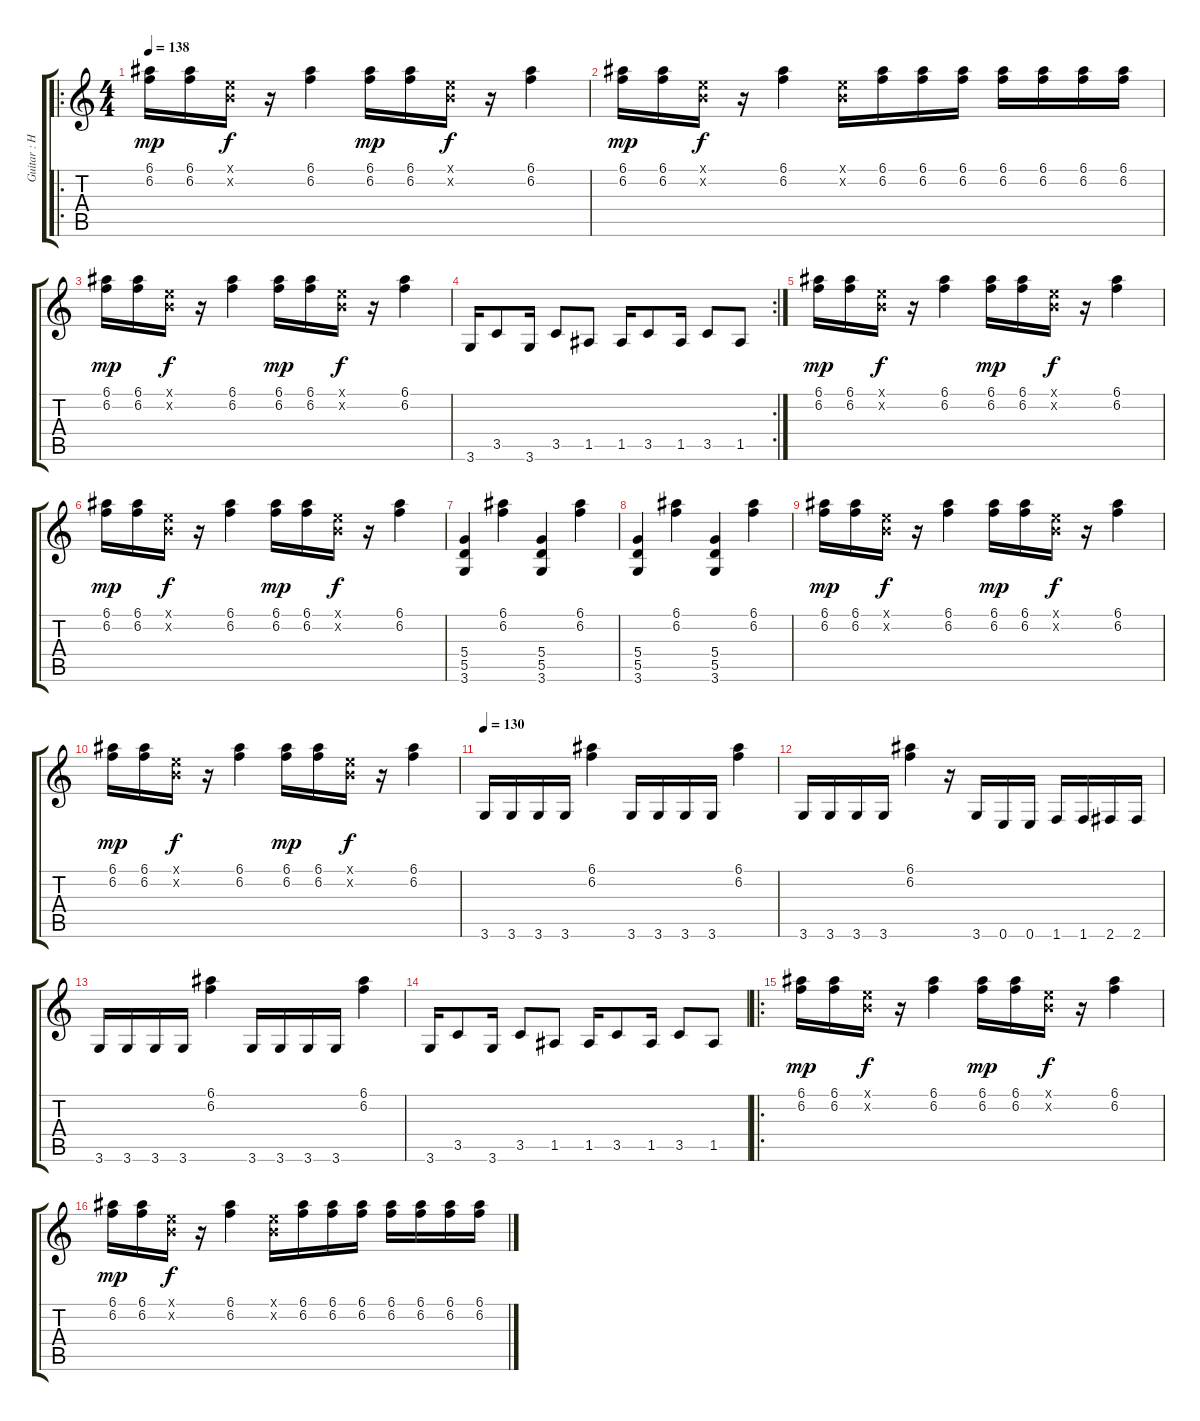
\track ("Guitar : Hillel Slovak" "Guitar : H") {instrument overdrivenguitar}
\staff {score tabs}
\tuning (E4 B3 G3 D3 A2 E2) {hide}
\ro
\ts (4 4)
\tempo 138
\clef g2
\ks c
(6.1 6.2).16{dy mp} (6.1 6.2).16 (0.1{x} 0.2{x}).16{dy f} r.16 (6.1 6.2).4 (6.1 6.2).16{dy mp} (6.1 6.2).16 (0.1{x} 0.2{x}).16{dy f} r.16 (6.1 6.2).4 |
(6.1 6.2).16{dy mp} (6.1 6.2).16 (0.1{x} 0.2{x}).16{dy f} r.16 (6.1 6.2).4 (0.1{x} 0.2{x}).16 (6.1 6.2).16 (6.1 6.2).16 (6.1 6.2).16 (6.1 6.2).16 (6.1 6.2).16 (6.1 6.2).16 (6.1 6.2).16 |
(6.1 6.2).16{dy mp} (6.1 6.2).16 (0.1{x} 0.2{x}).16{dy f} r.16 (6.1 6.2).4 (6.1 6.2).16{dy mp} (6.1 6.2).16 (0.1{x} 0.2{x}).16{dy f} r.16 (6.1 6.2).4 |
\rc 2
3.6.16 3.5.8 3.6.16 3.5.8 1.5.8 1.5.16 3.5.8 1.5.16 3.5.8 1.5.8 |
(6.1 6.2).16{dy mp} (6.1 6.2).16 (0.1{x} 0.2{x}).16{dy f} r.16 (6.1 6.2).4 (6.1 6.2).16{dy mp} (6.1 6.2).16 (0.1{x} 0.2{x}).16{dy f} r.16 (6.1 6.2).4 |
(6.1 6.2).16{dy mp} (6.1 6.2).16 (0.1{x} 0.2{x}).16{dy f} r.16 (6.1 6.2).4 (6.1 6.2).16{dy mp} (6.1 6.2).16 (0.1{x} 0.2{x}).16{dy f} r.16 (6.1 6.2).4 |
(5.4 5.5 3.6).4 (6.1 6.2).4 (5.4 5.5 3.6).4 (6.1 6.2).4 |
(5.4 5.5 3.6).4 (6.1 6.2).4 (5.4 5.5 3.6).4 (6.1 6.2).4 |
(6.1 6.2).16{dy mp} (6.1 6.2).16 (0.1{x} 0.2{x}).16{dy f} r.16 (6.1 6.2).4 (6.1 6.2).16{dy mp} (6.1 6.2).16 (0.1{x} 0.2{x}).16{dy f} r.16 (6.1 6.2).4 |
(6.1 6.2).16{dy mp} (6.1 6.2).16 (0.1{x} 0.2{x}).16{dy f} r.16 (6.1 6.2).4 (6.1 6.2).16{dy mp} (6.1 6.2).16 (0.1{x} 0.2{x}).16{dy f} r.16 (6.1 6.2).4 |
\tempo 130
3.6.16 3.6.16 3.6.16 3.6.16 (6.1 6.2).4 3.6.16 3.6.16 3.6.16 3.6.16 (6.1 6.2).4 |
3.6.16 3.6.16 3.6.16 3.6.16 (6.1 6.2).4 r.16 3.6.16 0.6.16 0.6.16 1.6.16 1.6.16 2.6.16 2.6.16 |
3.6.16 3.6.16 3.6.16 3.6.16 (6.1 6.2).4 3.6.16 3.6.16 3.6.16 3.6.16 (6.1 6.2).4 |
3.6.16 3.5.8 3.6.16 3.5.8 1.5.8 1.5.16 3.5.8 1.5.16 3.5.8 1.5.8 |
\ro
(6.1 6.2).16{dy mp} (6.1 6.2).16 (0.1{x} 0.2{x}).16{dy f} r.16 (6.1 6.2).4 (6.1 6.2).16{dy mp} (6.1 6.2).16 (0.1{x} 0.2{x}).16{dy f} r.16 (6.1 6.2).4 |
(6.1 6.2).16{dy mp} (6.1 6.2).16 (0.1{x} 0.2{x}).16{dy f} r.16 (6.1 6.2).4 (0.1{x} 0.2{x}).16 (6.1 6.2).16 (6.1 6.2).16 (6.1 6.2).16 (6.1 6.2).16 (6.1 6.2).16 (6.1 6.2).16 (6.1 6.2).16
